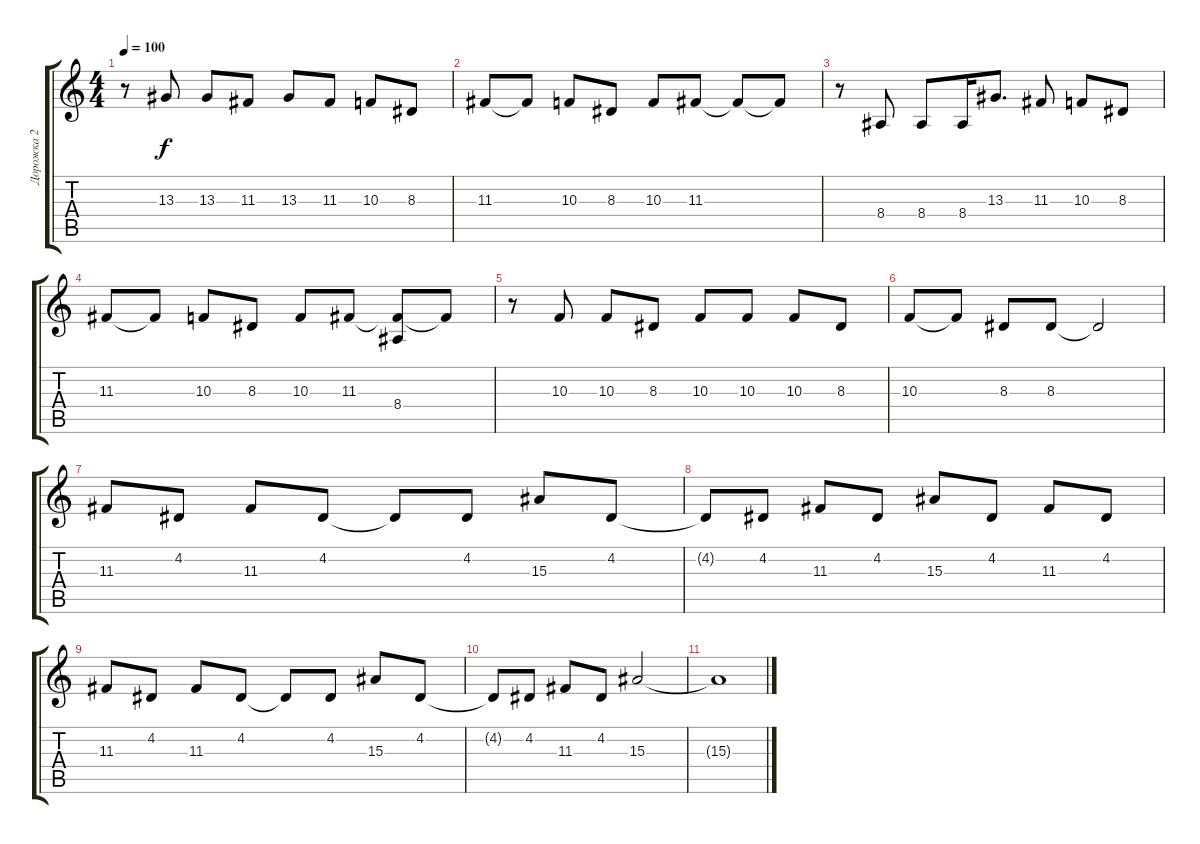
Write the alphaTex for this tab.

\track ("Дорожка 2" "Дорожка 2") {instrument electricgrandpiano}
\staff {score tabs}
\tuning (E4 B3 G3 D3 A2 E2) {hide}
\ts (4 4)
\tempo 100
\clef g2
\ks c
r.8{dy f} 13.3.8 13.3.8 11.3.8 13.3.8 11.3.8 10.3.8 8.3.8 |
11.3.8 11.3{t}.8 10.3.8 8.3.8 10.3.8 11.3.8 11.3{t}.8 11.3{t}.8 |
r.8 8.4.8 8.4.8 8.4.16 13.3.8{d} 11.3.8 10.3.8 8.3.8 |
11.3.8 11.3{t}.8 10.3.8 8.3.8 10.3.8 11.3.8 (11.3{t} 8.4).8 11.3{t}.8 |
r.8 10.3.8 10.3.8 8.3.8 10.3.8 10.3.8 10.3.8 8.3.8 |
10.3.8 10.3{t}.8 8.3.8 8.3.8 8.3{t}.2 |
11.3.8 4.2.8 11.3.8 4.2.8 4.2{t}.8 4.2.8 15.3.8 4.2.8 |
4.2{t}.8 4.2.8 11.3.8 4.2.8 15.3.8 4.2.8 11.3.8 4.2.8 |
11.3.8 4.2.8 11.3.8 4.2.8 4.2{t}.8 4.2.8 15.3.8 4.2.8 |
4.2{t}.8 4.2.8 11.3.8 4.2.8 15.3.2 |
15.3{t}.1
